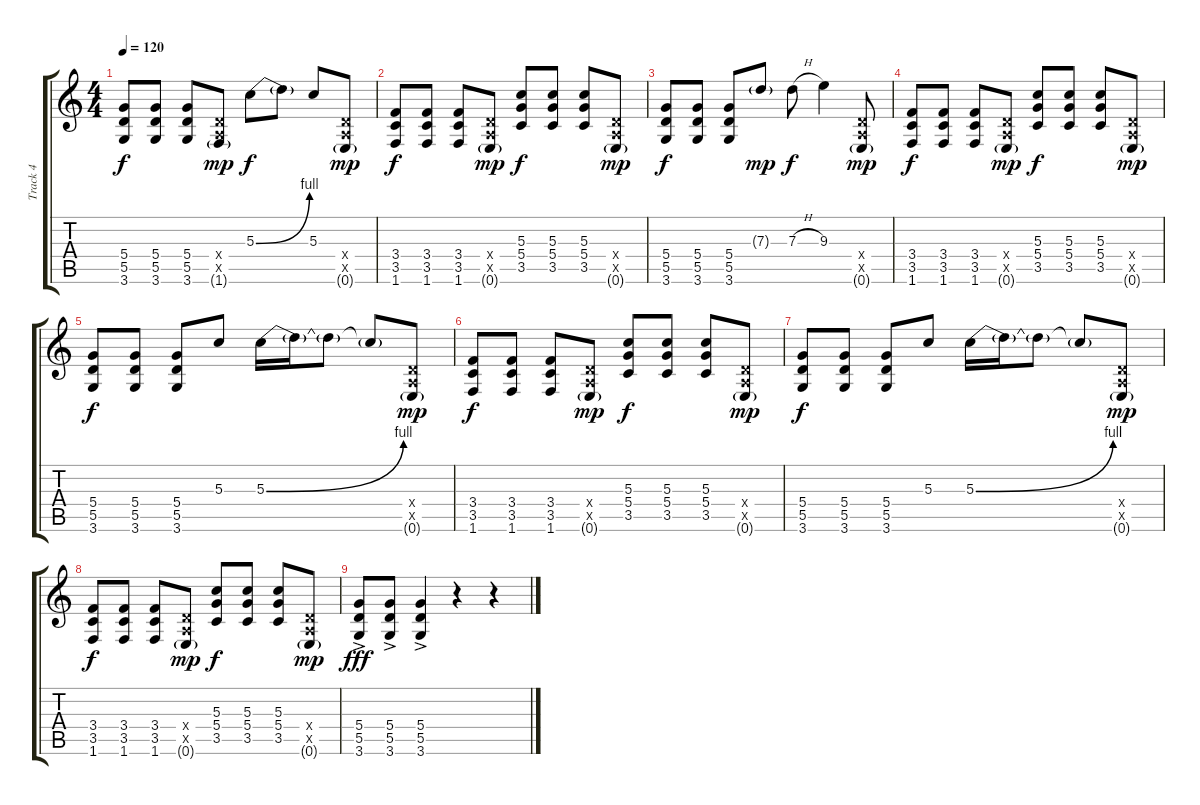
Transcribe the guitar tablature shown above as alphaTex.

\track ("Track 4" "Track 4") {instrument electricguitarclean}
\staff {score tabs}
\tuning (E4 B3 G3 D3 A2 E2) {hide}
\ts (4 4)
\tempo 120
\clef g2
\ks c
(5.4 5.5 3.6).8{dy f} (5.4 5.5 3.6).8 (5.4 5.5 3.6).8 (0.4{x} 0.5{x} 1.6{g}).8{dy mp} 5.3{be (bend 0 0 60 4)}.8{dy f} 5.3{t}.8 5.3.8 (0.4{x} 0.5{x} 0.6{g}).8{dy mp} |
(3.4 3.5 1.6).8{dy f} (3.4 3.5 1.6).8 (3.4 3.5 1.6).8 (0.4{x} 0.5{x} 0.6{g}).8{dy mp} (5.3 5.4 3.5).8{dy f} (5.3 5.4 3.5).8 (5.3 5.4 3.5).8 (0.4{x} 0.5{x} 0.6{g}).8{dy mp} |
(5.4 5.5 3.6).8{dy f} (5.4 5.5 3.6).8 (5.4 5.5 3.6).8 7.3{g}.8{dy mp} 7.3{h}.8{dy f} 9.3.4 (0.4{x} 0.5{x} 0.6{g}).8{dy mp} |
(3.4 3.5 1.6).8{dy f} (3.4 3.5 1.6).8 (3.4 3.5 1.6).8 (0.4{x} 0.5{x} 0.6{g}).8{dy mp} (5.3 5.4 3.5).8{dy f} (5.3 5.4 3.5).8 (5.3 5.4 3.5).8 (0.4{x} 0.5{x} 0.6{g}).8{dy mp} |
(5.4 5.5 3.6).8{dy f} (5.4 5.5 3.6).8 (5.4 5.5 3.6).8 5.3.8 5.3{be (bend 0 0 60 4)}.16 5.3{t}.16 5.3{t}.8 5.3{t}.8 (0.4{x} 0.5{x} 0.6{g}).8{dy mp} |
(3.4 3.5 1.6).8{dy f} (3.4 3.5 1.6).8 (3.4 3.5 1.6).8 (0.4{x} 0.5{x} 0.6{g}).8{dy mp} (5.3 5.4 3.5).8{dy f} (5.3 5.4 3.5).8 (5.3 5.4 3.5).8 (0.4{x} 0.5{x} 0.6{g}).8{dy mp} |
(5.4 5.5 3.6).8{dy f} (5.4 5.5 3.6).8 (5.4 5.5 3.6).8 5.3.8 5.3{be (bend 0 0 60 4)}.16 5.3{t}.16 5.3{t}.8 5.3{t}.8 (0.4{x} 0.5{x} 0.6{g}).8{dy mp} |
(3.4 3.5 1.6).8{dy f} (3.4 3.5 1.6).8 (3.4 3.5 1.6).8 (0.4{x} 0.5{x} 0.6{g}).8{dy mp} (5.3 5.4 3.5).8{dy f} (5.3 5.4 3.5).8 (5.3 5.4 3.5).8 (0.4{x} 0.5{x} 0.6{g}).8{dy mp} |
(5.4{ac} 5.5 3.6).8{dy fff volume 12} (5.4{ac} 5.5 3.6).8 (5.4{ac} 5.5 3.6).4 r.4 r.4
